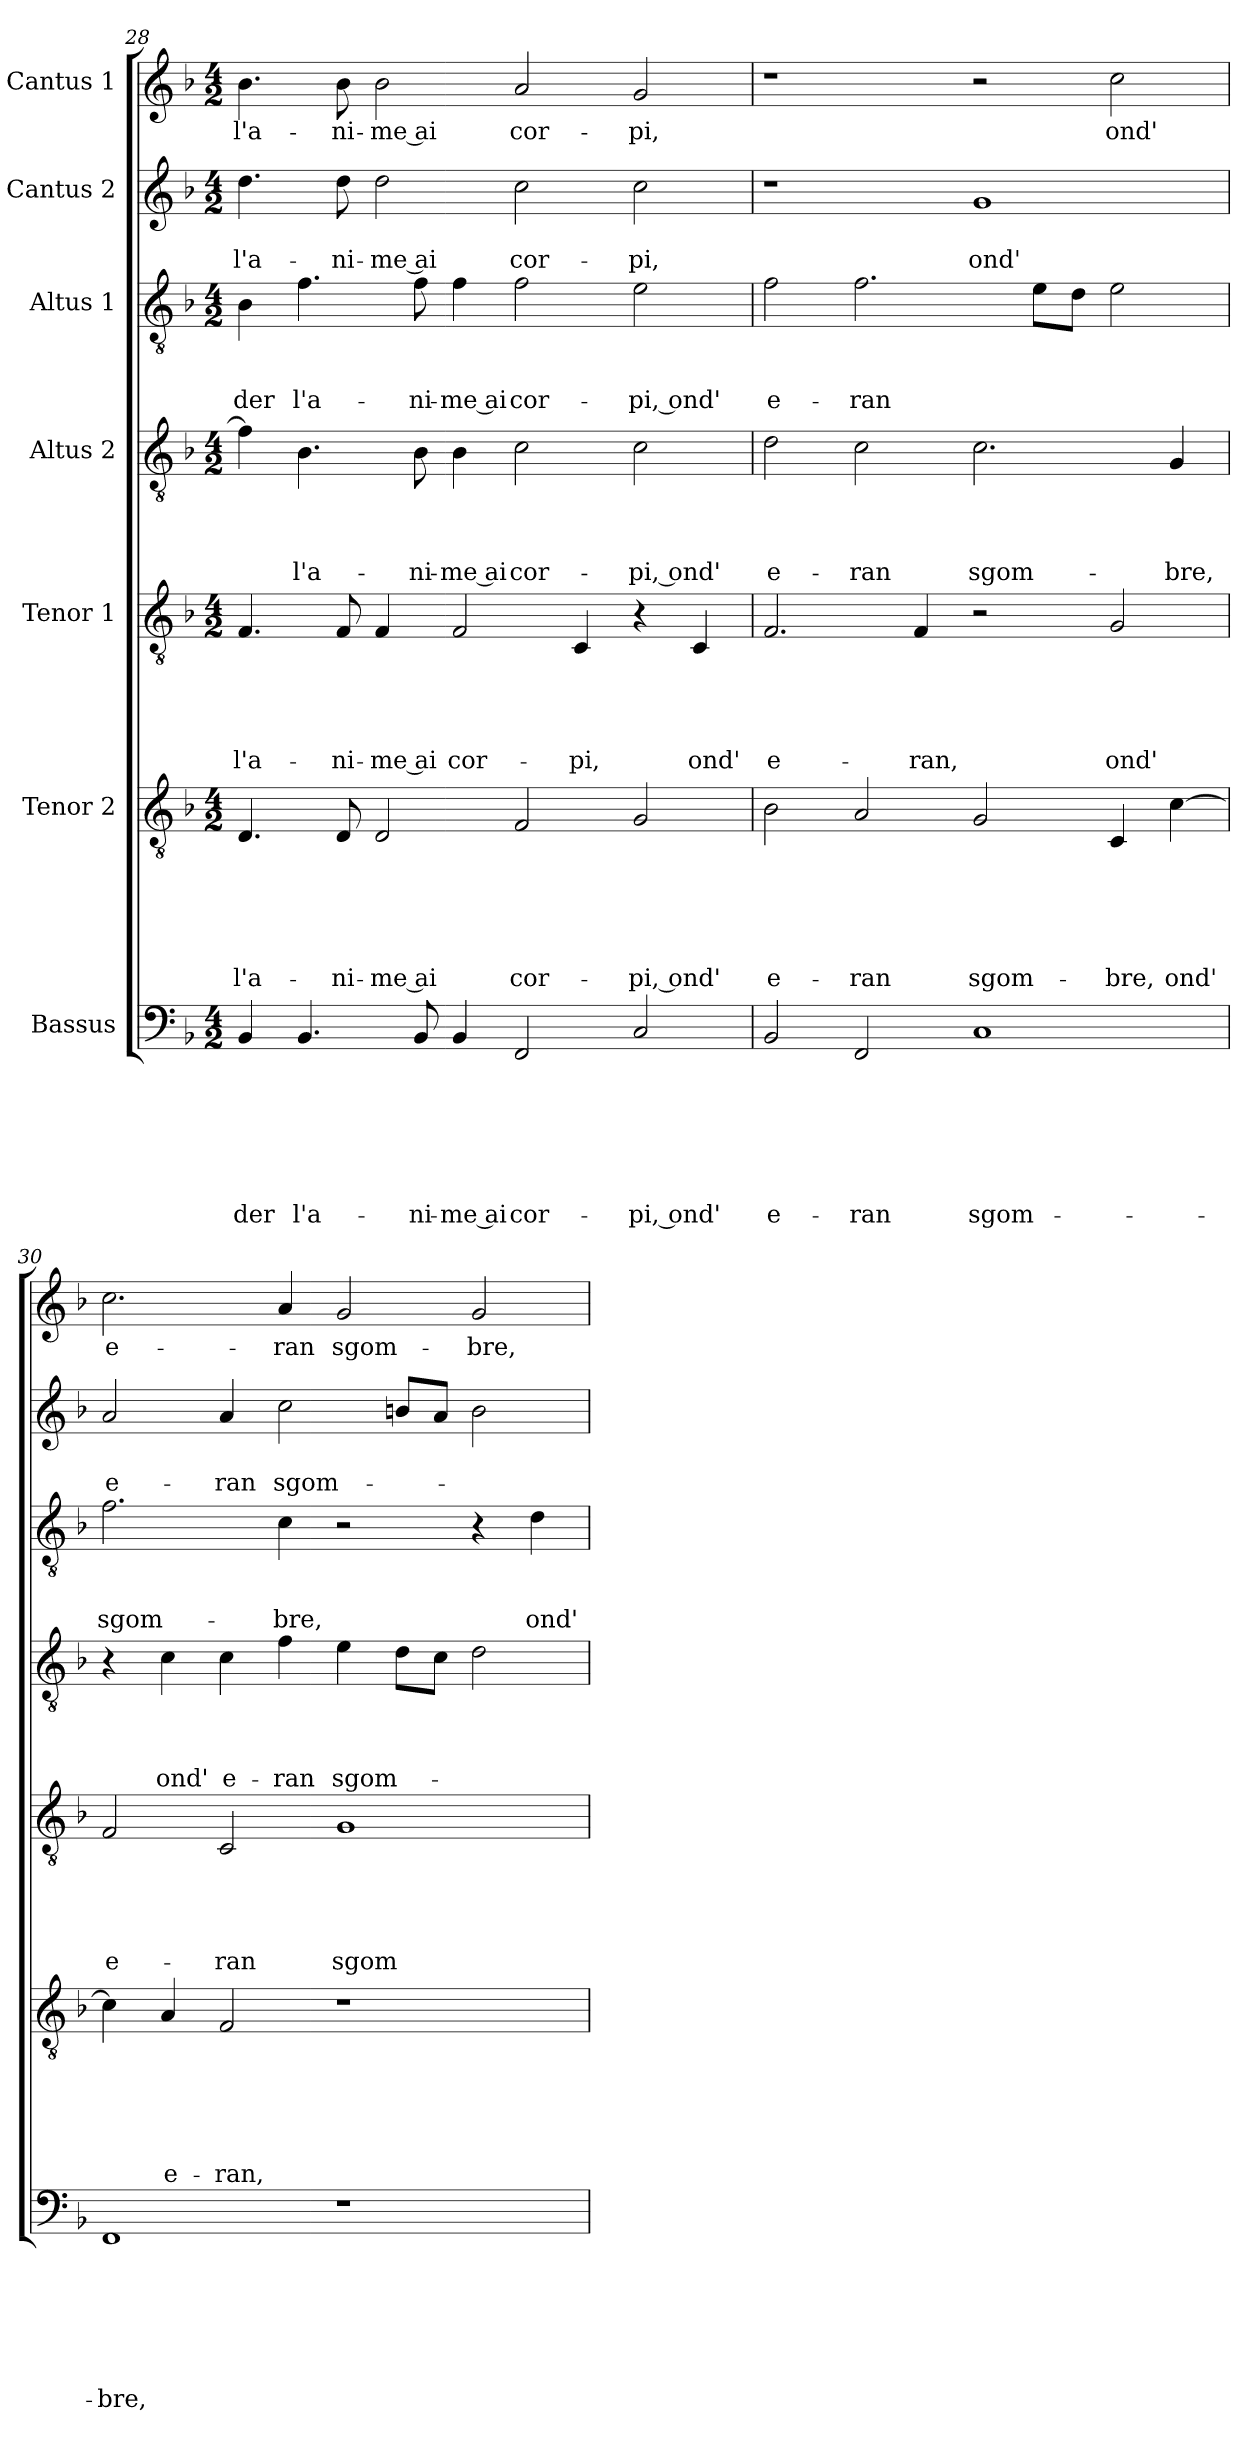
**kern	**text	**text	**text	**text	**text	**text	**text	**kern	**text	**text	**text	**text	**text	**text	**kern	**text	**text	**text	**text	**text	**kern	**text	**text	**text	**text	**kern	**text	**text	**text	**kern	**text	**text	**kern	**text
*part7	*part7	*part7	*part7	*part7	*part7	*part7	*part7	*part6	*part6	*part6	*part6	*part6	*part6	*part6	*part5	*part5	*part5	*part5	*part5	*part5	*part4	*part4	*part4	*part4	*part4	*part3	*part3	*part3	*part3	*part2	*part2	*part2	*part1	*part1
*staff7	*staff7	*staff7	*staff7	*staff7	*staff7	*staff7	*staff7	*staff6	*staff6	*staff6	*staff6	*staff6	*staff6	*staff6	*staff5	*staff5	*staff5	*staff5	*staff5	*staff5	*staff4	*staff4	*staff4	*staff4	*staff4	*staff3	*staff3	*staff3	*staff3	*staff2	*staff2	*staff2	*staff1	*staff1
*I"Bassus	*	*	*	*	*	*	*	*I"Tenor 2	*	*	*	*	*	*	*I"Tenor 1	*	*	*	*	*	*I"Altus 2	*	*	*	*	*I"Altus 1	*	*	*	*I"Cantus 2	*	*	*I"Cantus 1	*
*clefF4	*	*	*	*	*	*	*	*clefGv2	*	*	*	*	*	*	*clefGv2	*	*	*	*	*	*clefGv2	*	*	*	*	*clefGv2	*	*	*	*clefG2	*	*	*clefG2	*
*k[b-]	*	*	*	*	*	*	*	*k[b-]	*	*	*	*	*	*	*k[b-]	*	*	*	*	*	*k[b-]	*	*	*	*	*k[b-]	*	*	*	*k[b-]	*	*	*k[b-]	*
*d:	*	*	*	*	*	*	*	*d:	*	*	*	*	*	*	*d:	*	*	*	*	*	*d:	*	*	*	*	*d:	*	*	*	*d:	*	*	*d:	*
*M4/2	*	*	*	*	*	*	*	*M4/2	*	*	*	*	*	*	*M4/2	*	*	*	*	*	*M4/2	*	*	*	*	*M4/2	*	*	*	*M4/2	*	*	*M4/2	*
=28	=28	=28	=28	=28	=28	=28	=28	=28	=28	=28	=28	=28	=28	=28	=28	=28	=28	=28	=28	=28	=28	=28	=28	=28	=28	=28	=28	=28	=28	=28	=28	=28	=28	=28
!	!	!	!	!	!	!	!LO:LY:b	!	!	!	!	!	!	!LO:LY:b	!	!	!	!	!	!LO:LY:b	!	!	!	!	!	!	!	!	!LO:LY:b	!	!	!LO:LY:b	!	!LO:LY:b
4BB-/	.	.	.	.	.	.	-der	4.D/	.	.	.	.	.	l'a-	4.F/	.	.	.	.	l'a-	4f\]	.	.	.	.	4B-\	.	.	-der	4.dd\	.	l'a-	4.b-\	l'a-
!	!	!	!	!	!	!	!LO:LY:b	!	!	!	!	!	!	!	!	!	!	!	!	!	!	!	!	!	!LO:LY:b	!	!	!	!LO:LY:b	!	!	!	!	!
4.BB-/	.	.	.	.	.	.	l'a-	.	.	.	.	.	.	.	.	.	.	.	.	.	4.B-\	.	.	.	l'a-	4.f\	.	.	l'a-	.	.	.	.	.
!	!	!	!	!	!	!	!	!	!	!	!	!	!	!LO:LY:b	!	!	!	!	!	!LO:LY:b	!	!	!	!	!	!	!	!	!	!	!	!LO:LY:b	!	!LO:LY:b
.	.	.	.	.	.	.	.	8D/	.	.	.	.	.	-ni-	8F/	.	.	.	.	-ni-	.	.	.	.	.	.	.	.	.	8dd\	.	-ni-	8b-\	-ni-
!	!	!	!	!	!	!	!	!	!	!	!	!	!	!LO:LY:b	!	!	!	!	!	!LO:LY:b	!	!	!	!	!	!	!	!	!	!	!	!LO:LY:b	!	!LO:LY:b
.	.	.	.	.	.	.	.	2D/	.	.	.	.	.	-me ai	4F/	.	.	.	.	-me ai	.	.	.	.	.	.	.	.	.	2dd\	.	-me ai	2b-\	-me ai
!	!	!	!	!	!	!	!LO:LY:b	!	!	!	!	!	!	!	!	!	!	!	!	!	!	!	!	!	!LO:LY:b	!	!	!	!LO:LY:b	!	!	!	!	!
8BB-/	.	.	.	.	.	.	-ni-	.	.	.	.	.	.	.	.	.	.	.	.	.	8B-\	.	.	.	-ni-	8f\	.	.	-ni-	.	.	.	.	.
!	!	!	!	!	!	!	!LO:LY:b	!	!	!	!	!	!	!	!	!	!	!	!	!LO:LY:b	!	!	!	!	!LO:LY:b	!	!	!	!LO:LY:b	!	!	!	!	!
4BB-/	.	.	.	.	.	.	-me ai	.	.	.	.	.	.	.	2F/	.	.	.	.	cor-	4B-\	.	.	.	-me ai	4f\	.	.	-me ai	.	.	.	.	.
!	!	!	!	!	!	!	!LO:LY:b	!	!	!	!	!	!	!LO:LY:b	!	!	!	!	!	!	!	!	!	!	!LO:LY:b	!	!	!	!LO:LY:b	!	!	!LO:LY:b	!	!LO:LY:b
2FF/	.	.	.	.	.	.	cor-	2F/	.	.	.	.	.	cor-	.	.	.	.	.	.	2c\	.	.	.	cor-	2f\	.	.	cor-	2cc\	.	cor-	2a/	cor-
!	!	!	!	!	!	!	!	!	!	!	!	!	!	!	!	!	!	!	!	!LO:LY:b	!	!	!	!	!	!	!	!	!	!	!	!	!	!
.	.	.	.	.	.	.	.	.	.	.	.	.	.	.	4C/	.	.	.	.	-pi,	.	.	.	.	.	.	.	.	.	.	.	.	.	.
!	!	!	!	!	!	!	!LO:LY:b	!	!	!	!	!	!	!LO:LY:b	!	!	!	!	!	!	!	!	!	!	!LO:LY:b	!	!	!	!LO:LY:b	!	!	!LO:LY:b	!	!LO:LY:b
2C/	.	.	.	.	.	.	-pi, ond'	2G/	.	.	.	.	.	-pi, ond'	4r	.	.	.	.	.	2c\	.	.	.	-pi, ond'	2e\	.	.	-pi, ond'	2cc\	.	-pi,	2g/	-pi,
!	!	!	!	!	!	!	!	!	!	!	!	!	!	!	!	!	!	!	!	!LO:LY:b	!	!	!	!	!	!	!	!	!	!	!	!	!	!
.	.	.	.	.	.	.	.	.	.	.	.	.	.	.	4C/	.	.	.	.	ond'	.	.	.	.	.	.	.	.	.	.	.	.	.	.
=29	=29	=29	=29	=29	=29	=29	=29	=29	=29	=29	=29	=29	=29	=29	=29	=29	=29	=29	=29	=29	=29	=29	=29	=29	=29	=29	=29	=29	=29	=29	=29	=29	=29	=29
!	!	!	!	!	!	!	!LO:LY:b	!	!	!	!	!	!	!LO:LY:b	!	!	!	!	!	!LO:LY:b	!	!	!	!	!LO:LY:b	!	!	!	!LO:LY:b	!	!	!	!	!
2BB-/	.	.	.	.	.	.	e-	2B-\	.	.	.	.	.	e-	2.F/	.	.	.	.	e-	2d\	.	.	.	e-	2f\	.	.	e-	1r	.	.	1r	.
!	!	!	!	!	!	!	!LO:LY:b	!	!	!	!	!	!	!LO:LY:b	!	!	!	!	!	!	!	!	!	!	!LO:LY:b	!	!	!	!LO:LY:b	!	!	!	!	!
2FF/	.	.	.	.	.	.	-ran	2A/	.	.	.	.	.	-ran	.	.	.	.	.	.	2c\	.	.	.	-ran	2.f\	.	.	-ran	.	.	.	.	.
!	!	!	!	!	!	!	!	!	!	!	!	!	!	!	!	!	!	!	!	!LO:LY:b	!	!	!	!	!	!	!	!	!	!	!	!	!	!
.	.	.	.	.	.	.	.	.	.	.	.	.	.	.	4F/	.	.	.	.	-ran,	.	.	.	.	.	.	.	.	.	.	.	.	.	.
!	!	!	!	!	!	!	!LO:LY:b	!	!	!	!	!	!	!LO:LY:b	!	!	!	!	!	!	!	!	!	!	!LO:LY:b	!	!	!	!	!	!	!LO:LY:b	!	!
1C	.	.	.	.	.	.	sgom-	2G/	.	.	.	.	.	sgom-	2r	.	.	.	.	.	2.c\	.	.	.	sgom-	.	.	.	.	1g	.	ond'	2r	.
.	.	.	.	.	.	.	.	.	.	.	.	.	.	.	.	.	.	.	.	.	.	.	.	.	.	8e\L	.	.	.	.	.	.	.	.
.	.	.	.	.	.	.	.	.	.	.	.	.	.	.	.	.	.	.	.	.	.	.	.	.	.	8d\J	.	.	.	.	.	.	.	.
!	!	!	!	!	!	!	!	!	!	!	!	!	!	!LO:LY:b	!	!	!	!	!	!LO:LY:b	!	!	!	!	!	!	!	!	!	!	!	!	!	!LO:LY:b
.	.	.	.	.	.	.	.	4C/	.	.	.	.	.	-bre,	2G/	.	.	.	.	ond'	.	.	.	.	.	2e\	.	.	.	.	.	.	2cc\	ond'
!	!	!	!	!	!	!	!	!	!	!	!	!	!	!LO:LY:b	!	!	!	!	!	!	!	!	!	!	!LO:LY:b	!	!	!	!	!	!	!	!	!
.	.	.	.	.	.	.	.	[4c\	.	.	.	.	.	ond'	.	.	.	.	.	.	4G/	.	.	.	-bre,	.	.	.	.	.	.	.	.	.
!!LO:LB:g=z
=30	=30	=30	=30	=30	=30	=30	=30	=30	=30	=30	=30	=30	=30	=30	=30	=30	=30	=30	=30	=30	=30	=30	=30	=30	=30	=30	=30	=30	=30	=30	=30	=30	=30	=30
!	!	!	!	!	!	!	!LO:LY:b	!	!	!	!	!	!	!	!	!	!	!	!	!LO:LY:b	!	!	!	!	!	!	!	!	!LO:LY:b	!	!	!LO:LY:b	!	!LO:LY:b
1FF	.	.	.	.	.	.	-bre,	4c\]	.	.	.	.	.	.	2F/	.	.	.	.	e-	4r	.	.	.	.	2.f\	.	.	sgom-	2a/	.	e-	2.cc\	e-
!	!	!	!	!	!	!	!	!	!	!	!	!	!	!LO:LY:b	!	!	!	!	!	!	!	!	!	!	!LO:LY:b	!	!	!	!	!	!	!	!	!
.	.	.	.	.	.	.	.	4A/	.	.	.	.	.	e-	.	.	.	.	.	.	4c\	.	.	.	ond'	.	.	.	.	.	.	.	.	.
!	!	!	!	!	!	!	!	!	!	!	!	!	!	!LO:LY:b	!	!	!	!	!	!LO:LY:b	!	!	!	!	!LO:LY:b	!	!	!	!	!	!	!LO:LY:b	!	!
.	.	.	.	.	.	.	.	2F/	.	.	.	.	.	-ran,	2C/	.	.	.	.	-ran	4c\	.	.	.	e-	.	.	.	.	4a/	.	-ran	.	.
!	!	!	!	!	!	!	!	!	!	!	!	!	!	!	!	!	!	!	!	!	!	!	!	!	!LO:LY:b	!	!	!	!LO:LY:b	!	!	!LO:LY:b	!	!LO:LY:b
.	.	.	.	.	.	.	.	.	.	.	.	.	.	.	.	.	.	.	.	.	4f\	.	.	.	-ran	4c\	.	.	-bre,	2cc\	.	sgom-	4a/	-ran
!	!	!	!	!	!	!	!	!	!	!	!	!	!	!	!	!	!	!	!	!LO:LY:b	!	!	!	!	!LO:LY:b	!	!	!	!	!	!	!	!	!LO:LY:b
1r	.	.	.	.	.	.	.	1r	.	.	.	.	.	.	1G	.	.	.	.	sgom-	4e\	.	.	.	sgom-	2r	.	.	.	.	.	.	2g/	sgom-
.	.	.	.	.	.	.	.	.	.	.	.	.	.	.	.	.	.	.	.	.	8d\L	.	.	.	.	.	.	.	.	8bn/L	.	.	.	.
.	.	.	.	.	.	.	.	.	.	.	.	.	.	.	.	.	.	.	.	.	8c\J	.	.	.	.	.	.	.	.	8a/J	.	.	.	.
!	!	!	!	!	!	!	!	!	!	!	!	!	!	!	!	!	!	!	!	!	!	!	!	!	!	!	!	!	!	!	!	!	!	!LO:LY:b
.	.	.	.	.	.	.	.	.	.	.	.	.	.	.	.	.	.	.	.	.	2d\	.	.	.	.	4r	.	.	.	2b\	.	.	2g/	-bre,
!	!	!	!	!	!	!	!	!	!	!	!	!	!	!	!	!	!	!	!	!	!	!	!	!	!	!	!	!	!LO:LY:b	!	!	!	!	!
.	.	.	.	.	.	.	.	.	.	.	.	.	.	.	.	.	.	.	.	.	.	.	.	.	.	4d\	.	.	ond'	.	.	.	.	.
=	=	=	=	=	=	=	=	=	=	=	=	=	=	=	=	=	=	=	=	=	=	=	=	=	=	=	=	=	=	=	=	=	=	=
*-	*-	*-	*-	*-	*-	*-	*-	*-	*-	*-	*-	*-	*-	*-	*-	*-	*-	*-	*-	*-	*-	*-	*-	*-	*-	*-	*-	*-	*-	*-	*-	*-	*-	*-
